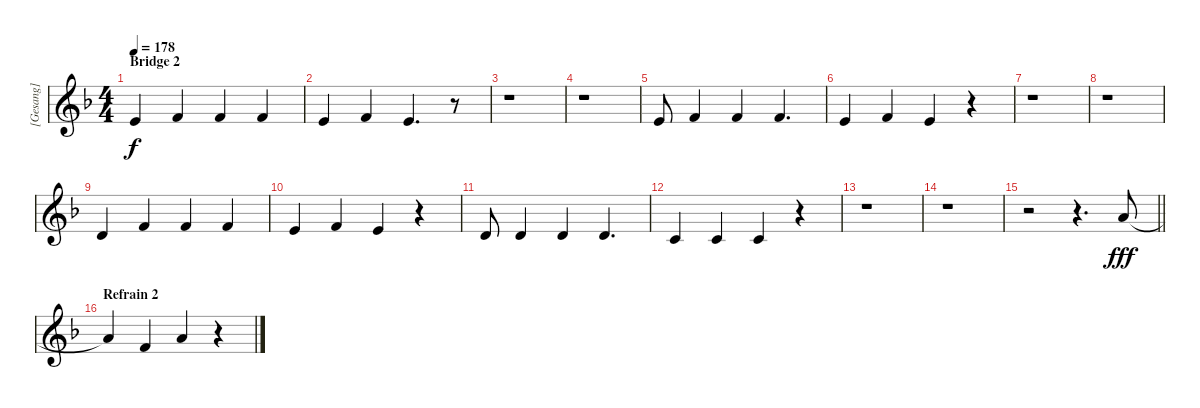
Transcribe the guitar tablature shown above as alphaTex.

\track ("[Gesang]" "[Gesang]") {instrument altosax}
\staff {score}
\tuning (E4 B3 G3 D3 A2 E2) {hide}
\ts (4 4)
\section ("" "Bridge 2")
\tempo 178
\clef g2
\ks dminor
5.2.4{dy f} 6.2.4 6.2.4 6.2.4 |
5.2.4 6.2.4 5.2.4{d} r.8 |
r.1 |
r.1 |
5.2.8 6.2.4 6.2.4 6.2.4{d} |
5.2.4 6.2.4 5.2.4 r.4 |
r.1 |
r.1 |
3.2.4 6.2.4 6.2.4 6.2.4 |
5.2.4 6.2.4 5.2.4 r.4 |
3.2.8 3.2.4 3.2.4 3.2.4{d} |
1.2.4 1.2.4 1.2.4 r.4 |
r.1 |
r.1 |
\barLineRight lightlight
r.2 r.4{d} 10.2.8{dy fff} |
\section ("" "Refrain 2")
10.2{t}.4 6.2.4 10.2.4 r.4
